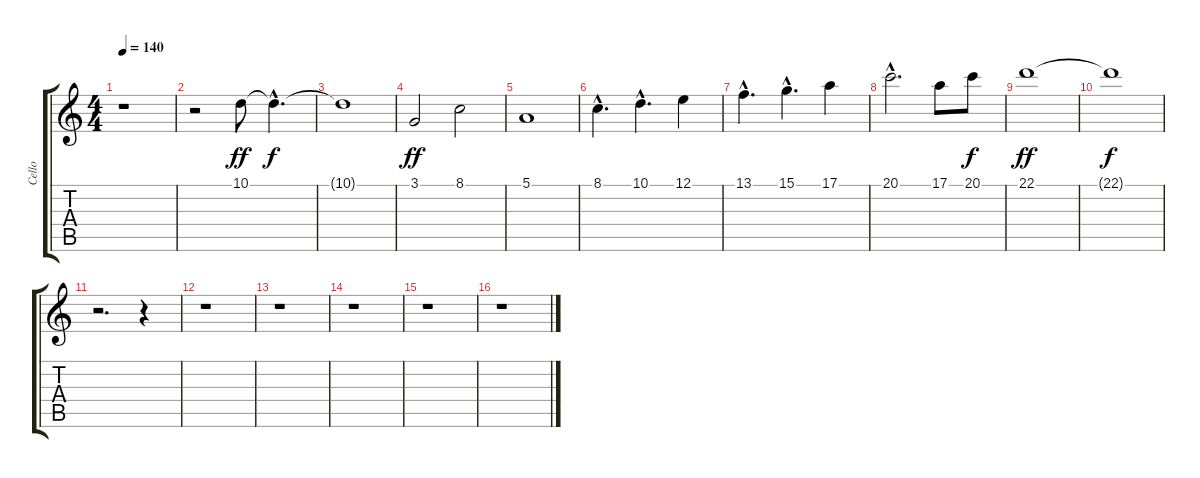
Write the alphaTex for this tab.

\track ("Cello" "Cello") {instrument cello}
\staff {score tabs}
\tuning (E4 B3 G3 D3 A2 E2) {hide}
\ts (4 4)
\tempo 140
\clef g2
\ks c
r.1{dy f} |
r.2 10.1.8{dy ff volume 8} 10.1{hac t}.4{d dy f} |
10.1{t}.1 |
3.1.2{dy ff volume 16} 8.1.2 |
5.1.1{volume 8} |
8.1{hac}.4{d volume 16} 10.1{hac}.4{d} 12.1.4 |
13.1{hac}.4{d} 15.1{hac}.4{d} 17.1.4 |
20.1{hac}.2{d} 17.1.8 20.1.8{dy f} |
22.1.1{dy ff} |
22.1{t}.1{dy f} |
r.2{d} r.4 |
r.1 |
r.1 |
r.1 |
r.1 |
r.1
